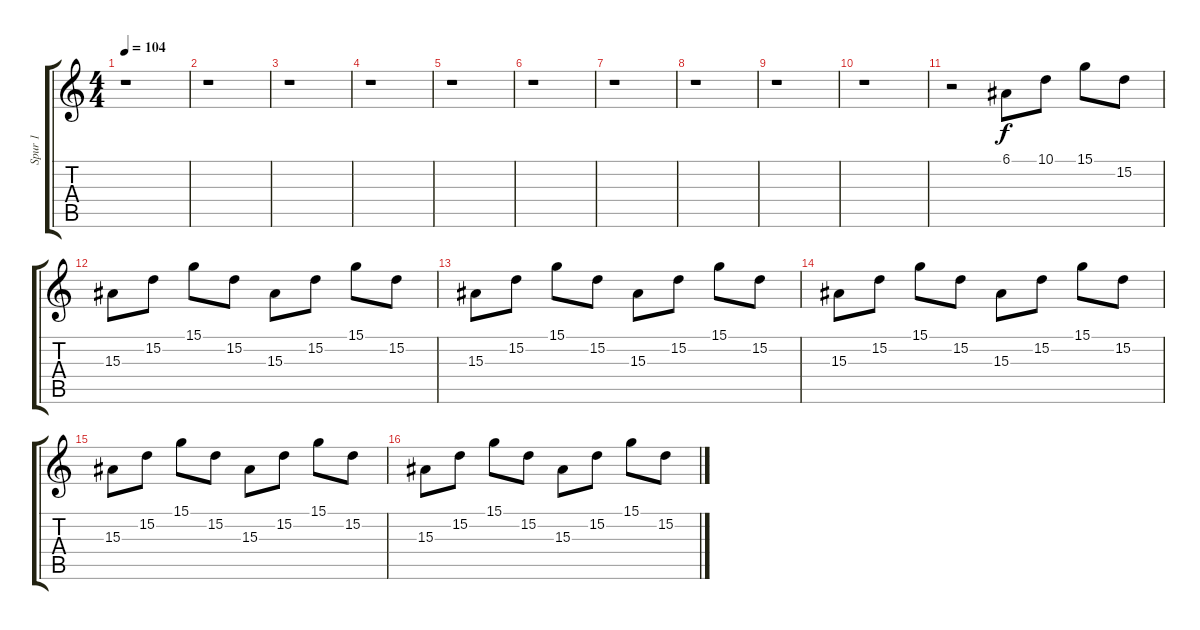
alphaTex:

\track ("Spur 1" "Spur 1") {instrument tubularbells}
\staff {score tabs}
\tuning (E4 B3 G3 D3 A2 E2) {hide}
\ts (4 4)
\tempo 104
\clef g2
\ks c
r.1{dy f} |
r.1 |
r.1 |
r.1 |
r.1 |
r.1 |
r.1 |
r.1 |
r.1 |
r.1 |
r.2 6.1.8{volume 13} 10.1.8 15.1.8 15.2.8 |
15.3.8 15.2.8 15.1.8 15.2.8 15.3.8 15.2.8 15.1.8 15.2.8 |
15.3.8 15.2.8 15.1.8 15.2.8 15.3.8{volume 14} 15.2.8{volume 14} 15.1.8 15.2.8 |
15.3.8 15.2.8{volume 14} 15.1.8{volume 13} 15.2.8 15.3.8 15.2.8{volume 13} 15.1.8{volume 13} 15.2.8 |
15.3.8{volume 13} 15.2.8{volume 13} 15.1.8{volume 12} 15.2.8{volume 12} 15.3.8{volume 12} 15.2.8{volume 12} 15.1.8{volume 12} 15.2.8{volume 12} |
15.3.8{volume 12} 15.2.8{volume 11} 15.1.8 15.2.8{volume 11} 15.3.8{volume 11} 15.2.8{volume 11} 15.1.8{volume 11} 15.2.8{volume 11}
